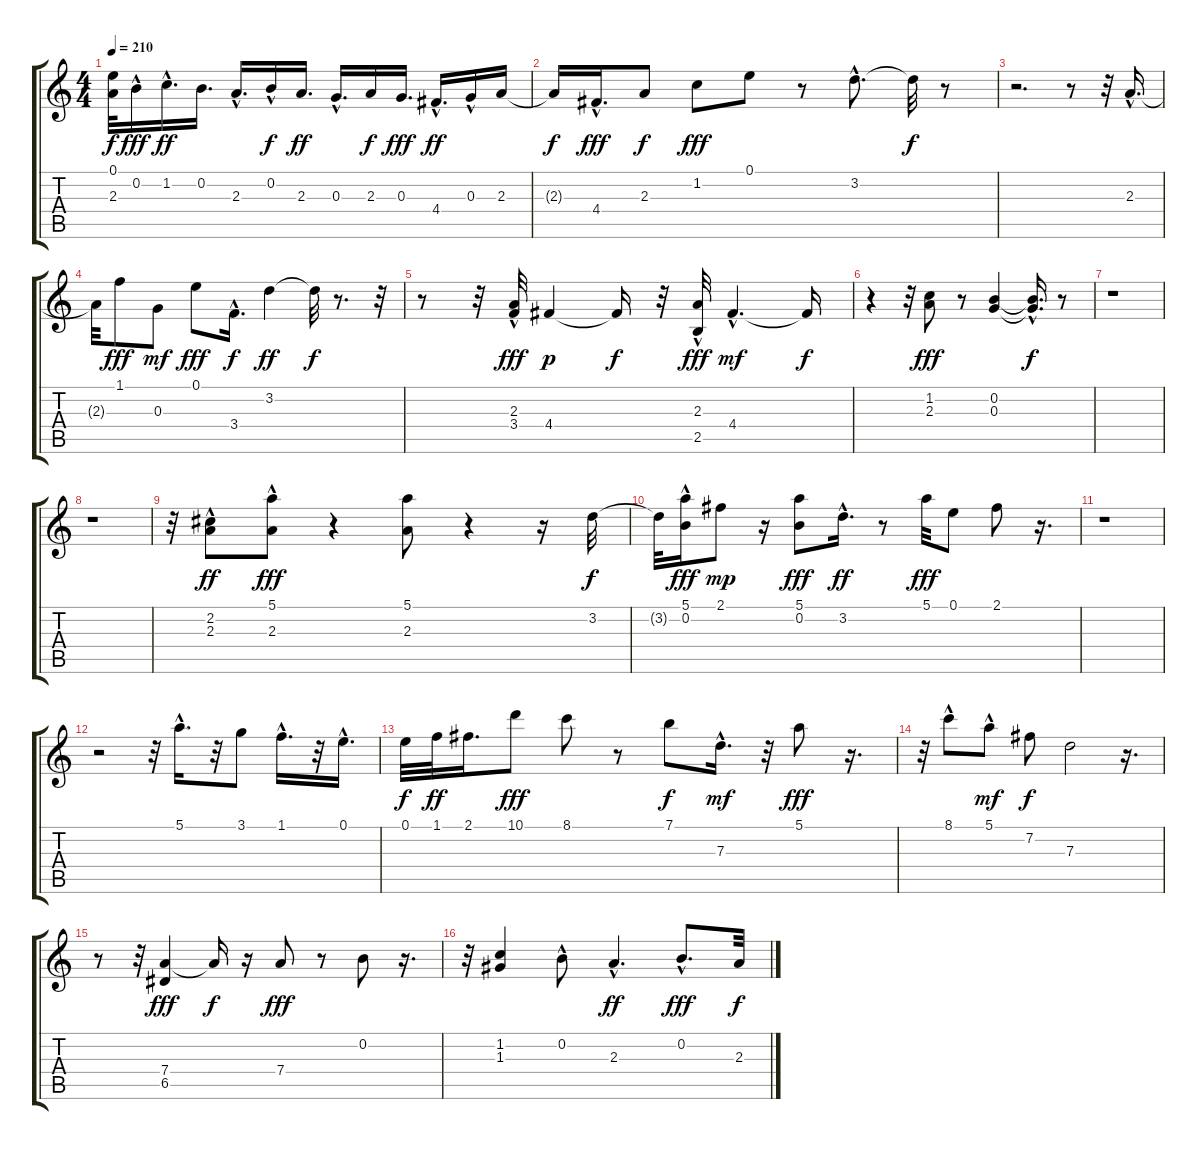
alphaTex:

\track "" {instrument acousticguitarnylon}
\staff {score tabs}
\tuning (E4 B3 G3 D3 A2 E2) {hide}
\ts (4 4)
\tempo 210
\clef g2
\ks c
(0.1{t} 2.3{t}).32{dy f} 0.2{hac}.16{dy fff} 1.2{hac}.16{d dy ff} 0.2.16{d} 2.3{hac}.16{d} 0.2{hac}.16{dy f} 2.3.16{d dy ff} 0.3{hac}.16{d} 2.3.16{dy f} 0.3.16{d dy fff} 4.4{hac}.16{d dy ff} 0.3{hac}.16 2.3.16 |
2.3{t}.16{dy f} 4.4{hac}.16{d dy fff} 2.3.8{dy f} 1.2.8{dy fff} 0.1.8 r.8 3.2{hac}.8{d} 3.2{t}.32{dy f} r.8 |
r.2{d} r.8 r.32 2.3{hac}.16{d} |
2.3{t}.32 1.1.8{dy fff} 0.3.8{dy mf} 0.1.8{dy fff} 3.4{hac}.16{d dy f} 3.2.4{dy ff} 3.2{t}.32{dy f} r.8{d} r.32 |
r.8 r.32 (2.3 3.4{hac}).32{dy fff} 4.4.4{dy p} 4.4{t}.16{dy f} r.32 (2.3{hac} 2.5).32{dy fff} 4.4{hac}.4{d dy mf} 4.4{t}.16{dy f} |
r.4 r.32 (1.2 2.3).8{dy fff} r.8 (0.2 0.3).4 (0.2{hac t} 0.3{hac t}).16{d dy f} r.8 |
r.1 |
r.1 |
r.32 (2.2{hac} 2.3{hac}).8{dy ff} (5.1 2.3{hac}).8{dy fff} r.4 (5.1 2.3).8 r.4 r.16 3.2.32{dy f} |
3.2{t}.32 (5.1{hac} 0.2{hac}).16{dy fff} 2.1.8{dy mp} r.16 (5.1 0.2).8{dy fff} 3.2{hac}.16{d dy ff} r.8 5.1.32{dy fff} 0.1.8 2.1.8 r.16{d} |
r.1 |
r.2 r.32 5.1{hac}.16{d} r.32 3.1.8 1.1{hac}.16{d} r.32 0.1{hac}.16{d} |
0.1.32{dy f} 1.1.32{dy ff} 2.1.16{d} 10.1.8{dy fff} 8.1.8 r.8 7.1.8{dy f} 7.3{hac}.16{d dy mf} r.32 5.1.8{dy fff} r.16{d} |
r.32 8.1{hac}.8 5.1{hac}.8{dy mf} 7.2.8{dy f} 7.3.2 r.16{d} |
r.8 r.32 (7.4 6.5).4{dy fff} 7.4{t}.16{dy f} r.16 7.4.8{dy fff} r.8 0.2.8 r.16{d} |
r.32 (1.2 1.3).4 0.2{hac}.8 2.3{hac}.4{d dy ff} 0.2{hac}.8{d dy fff} 2.3.32{dy f}
